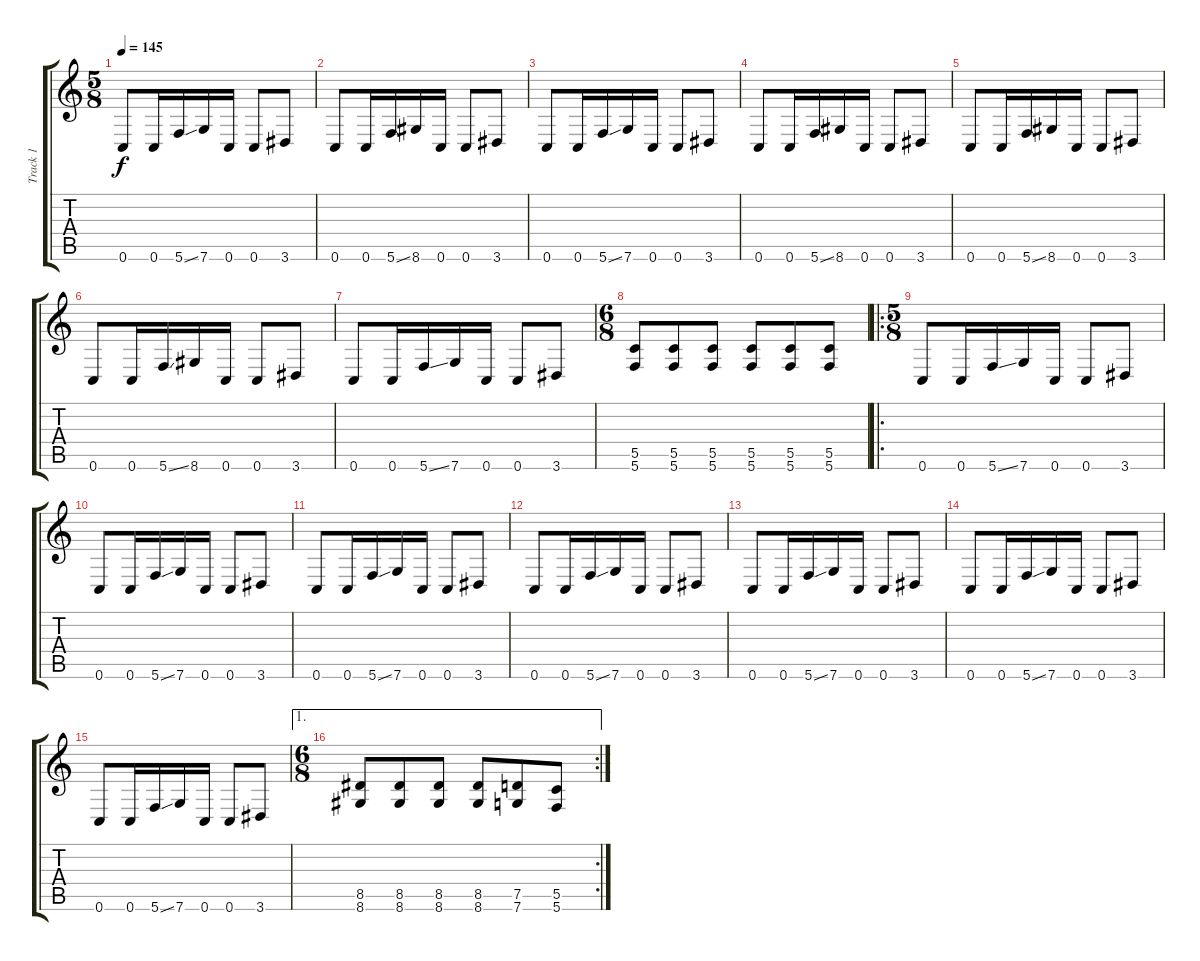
\track ("Track 1" "Track 1") {instrument electricguitarjazz}
\staff {score tabs}
\tuning (D4 A3 F3 C3 G2 C2) {hide}
\ts (5 8)
\tempo 145
\clef g2
\ks c
0.6.8{dy f instrument electricguitarjazz} 0.6.16 5.6{ss}.16 7.6.16 0.6.16 0.6.8 3.6.8 |
0.6.8 0.6.16 5.6{ss}.16 8.6.16 0.6.16 0.6.8 3.6.8 |
0.6.8 0.6.16 5.6{ss}.16 7.6.16 0.6.16 0.6.8 3.6.8 |
0.6.8 0.6.16 5.6{ss}.16 8.6.16 0.6.16 0.6.8 3.6.8 |
0.6.8 0.6.16 5.6{ss}.16 8.6.16 0.6.16 0.6.8 3.6.8 |
0.6.8 0.6.16 5.6{ss}.16 8.6.16 0.6.16 0.6.8 3.6.8 |
0.6.8 0.6.16 5.6{ss}.16 7.6.16 0.6.16 0.6.8 3.6.8 |
\ts (6 8)
(5.5 5.6).8 (5.5 5.6).8 (5.5 5.6).8 (5.5 5.6).8 (5.5 5.6).8 (5.5 5.6).8 |
\ro
\ts (5 8)
0.6.8 0.6.16 5.6{ss}.16 7.6.16 0.6.16 0.6.8 3.6.8 |
0.6.8 0.6.16 5.6{ss}.16 7.6.16 0.6.16 0.6.8 3.6.8 |
0.6.8 0.6.16 5.6{ss}.16 7.6.16 0.6.16 0.6.8 3.6.8 |
0.6.8 0.6.16 5.6{ss}.16 7.6.16 0.6.16 0.6.8 3.6.8 |
0.6.8 0.6.16 5.6{ss}.16 7.6.16 0.6.16 0.6.8 3.6.8 |
0.6.8 0.6.16 5.6{ss}.16 7.6.16 0.6.16 0.6.8 3.6.8 |
0.6.8 0.6.16 5.6{ss}.16 7.6.16 0.6.16 0.6.8 3.6.8 |
\ae 1
\rc 2
\ts (6 8)
(8.5 8.6).8 (8.5 8.6).8 (8.5 8.6).8 (8.5 8.6).8 (7.5 7.6).8 (5.5 5.6).8
